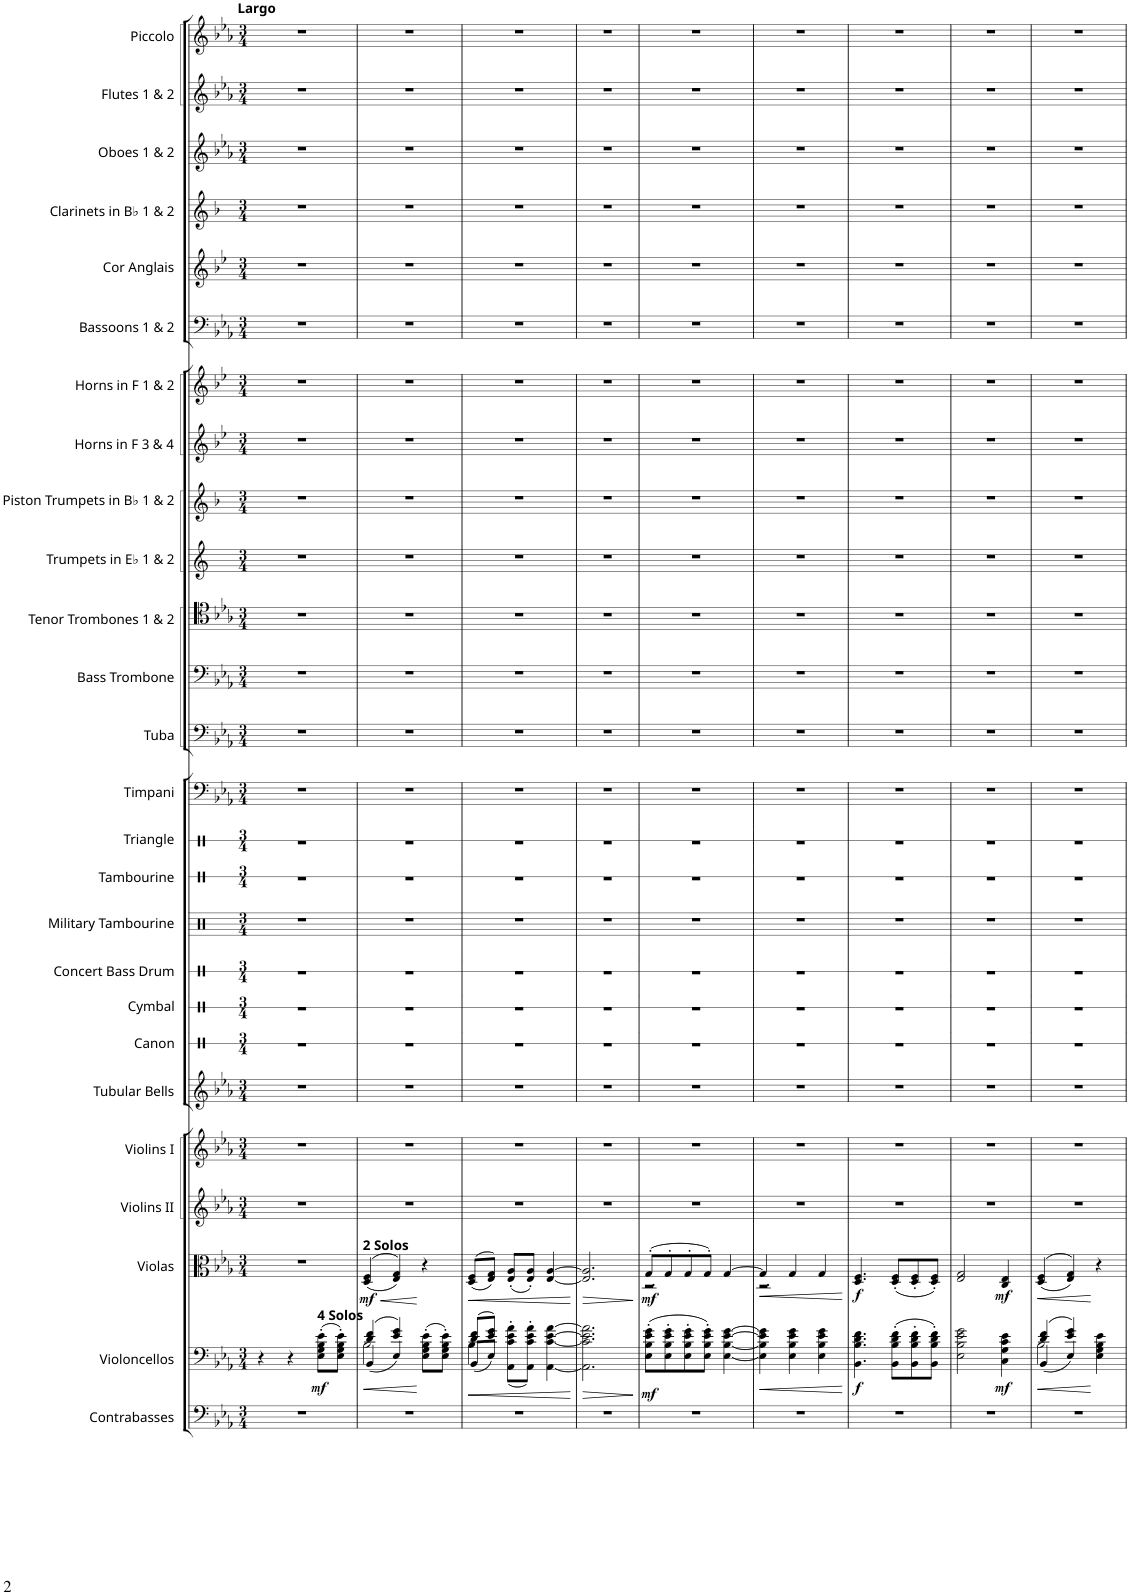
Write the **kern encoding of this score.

**kern	**kern	**dynam	**kern	**dynam	**kern	**kern	**kern	**kern	**kern	**kern	**kern	**kern	**kern	**kern	**kern	**kern	**kern	**kern	**kern	**kern	**kern	**kern	**kern	**kern	**kern	**kern	**kern
*part26	*part25	*part25	*part24	*part24	*part23	*part22	*part21	*part20	*part19	*part18	*part17	*part16	*part15	*part14	*part13	*part12	*part11	*part10	*part9	*part8	*part7	*part6	*part5	*part4	*part3	*part2	*part1
*staff26	*staff25	*staff25	*staff24	*staff24	*staff23	*staff22	*staff21	*staff20	*staff19	*staff18	*staff17	*staff16	*staff15	*staff14	*staff13	*staff12	*staff11	*staff10	*staff9	*staff8	*staff7	*staff6	*staff5	*staff4	*staff3	*staff2	*staff1
*I"Contrabasses	*I"Violoncellos	*	*I"Violas	*	*I"Violins II	*I"Violins I	*I"Tubular Bells	*I"Canon	*I"Cymbal	*I"Concert Bass Drum	*I"Military Tambourine	*I"Tambourine	*I"Triangle	*I"Timpani	*I"Tuba	*I"Bass Trombone	*I"Tenor Trombones 1 &amp; 2	*I"Trumpets in Eb 1 &amp; 2	*I"Piston Trumpets in Bb 1 &amp; 2	*I"Horns in F 3 &amp; 4	*I"Horns in F 1 &amp; 2	*I"Bassoons 1 &amp; 2	*I"Cor Anglais	*I"Clarinets in Bb 1 &amp; 2	*I"Oboes 1 &amp; 2	*I"Flutes 1 &amp; 2	*I"Piccolo
*I'Cbs.	*I'Vcs.	*	*I'Vlas.	*	*I'Vlns. II	*I'Vlns. I	*I'T.B.	*I'Can.	*I'Cym.	*I'Con. BD	*I'M. Tamb.	*I'Tamb.	*I'Trgl.	*I'Timp.	*I'Tba.	*I'B. Tbn.	*I'T. Tbn.	*	*I'Pist.	*	*	*I'Bsn.	*I'C. A.	*	*I'Ob.	*I'Fl.	*I'Picc.
*	*	*	*	*	*	*	*	*stria1	*stria1	*stria1	*	*stria1	*stria1	*	*	*	*	*	*	*	*	*	*	*	*	*	*
*clefF4	*clefF4	*	*clefC3	*	*clefG2	*clefG2	*clefG2	*clefX	*clefX	*clefX	*clefX	*clefX	*clefX	*clefF4	*clefF4	*clefF4	*clefC4	*clefG2	*clefG2	*clefG2	*clefG2	*clefF4	*clefG2	*clefG2	*clefG2	*clefG2	*clefG2
*Trd7c12	*	*	*	*	*	*	*	*	*	*	*	*	*	*	*	*	*	*Trd-2c-3	*Trd1c2	*Trd4c7	*Trd4c7	*	*Trd4c7	*Trd1c2	*	*	*Trd-7c-12
*k[b-e-a-]	*k[b-e-a-]	*	*k[b-e-a-]	*	*k[b-e-a-]	*k[b-e-a-]	*k[b-e-a-]	*k[]	*k[]	*k[]	*k[]	*k[]	*k[]	*k[b-e-a-]	*k[b-e-a-]	*k[b-e-a-]	*k[b-e-a-]	*k[]	*k[b-]	*k[b-e-]	*k[b-e-]	*k[b-e-a-]	*k[b-e-]	*k[b-]	*k[b-e-a-]	*k[b-e-a-]	*k[b-e-a-]
*M3/4	*M3/4	*	*M3/4	*	*M3/4	*M3/4	*M3/4	*M3/4	*M3/4	*M3/4	*M3/4	*M3/4	*M3/4	*M3/4	*M3/4	*M3/4	*M3/4	*M3/4	*M3/4	*M3/4	*M3/4	*M3/4	*M3/4	*M3/4	*M3/4	*M3/4	*M3/4
=1	=1	=1	=1	=1	=1	=1	=1	=1	=1	=1	=1	=1	=1	=1	=1	=1	=1	=1	=1	=1	=1	=1	=1	=1	=1	=1	=1
!	!	!	!	!	!	!	!	!	!	!	!	!	!	!	!	!	!	!	!	!	!	!	!	!	!	!	!LO:TX:a:B:t=Largo
2.r	4r	.	2.r	.	2.r	2.r	2.r	2.r	2.r	2.r	2.r	2.r	2.r	2.r	2.r	2.r	2.r	2.r	2.r	2.r	2.r	2.r	2.r	2.r	2.r	2.r	2.r
.	4r	.	.	.	.	.	.	.	.	.	.	.	.	.	.	.	.	.	.	.	.	.	.	.	.	.	.
!	!LO:TX:a:B:t=4 Solos	!	!	!	!	!	!	!	!	!	!	!	!	!	!	!	!	!	!	!	!	!	!	!	!	!	!
!	!	!LO:DY:b	!	!	!	!	!	!	!	!	!	!	!	!	!	!	!	!	!	!	!	!	!	!	!	!	!
.	(8E-\' 8G\' 8B-\' 8e-\'L	mf	.	.	.	.	.	.	.	.	.	.	.	.	.	.	.	.	.	.	.	.	.	.	.	.	.
.	8E-\' 8G\' 8B-\' 8e-\'J)	.	.	.	.	.	.	.	.	.	.	.	.	.	.	.	.	.	.	.	.	.	.	.	.	.	.
=2	=2	=2	=2	=2	=2	=2	=2	=2	=2	=2	=2	=2	=2	=2	=2	=2	=2	=2	=2	=2	=2	=2	=2	=2	=2	=2	=2
!	!	!	!LO:TX:a:B:t=2 Solos	!	!	!	!	!	!	!	!	!	!	!	!	!	!	!	!	!	!	!	!	!	!	!	!
!	!	!LO:HP:b	!	!LO:HP:b	!	!	!	!	!	!	!	!	!	!	!	!	!	!	!	!	!	!	!	!	!	!	!
*	*^	*	*	*	*	*	*	*	*	*	*	*	*	*	*	*	*	*	*	*	*	*	*	*	*	*	*
*	*	*^	*	*	*	*	*	*	*	*	*	*	*	*	*	*	*	*	*	*	*	*	*	*	*	*	*	*
!	!	!	!	!	!	!LO:DY:n=1:b	!	!	!	!	!	!	!	!	!	!	!	!	!	!	!	!	!	!	!	!	!	!	!
2.r	(>4d/ 4f/	2B-\	(<4BB-/	<	((>4D/ 4F/	< mf	2.r	2.r	2.r	2.r	2.r	2.r	2.r	2.r	2.r	2.r	2.r	2.r	2.r	2.r	2.r	2.r	2.r	2.r	2.r	2.r	2.r	2.r	2.r
.	4e-/ 4g/)	.	4E-/)	.	4E-/ 4G/))	.	.	.	.	.	.	.	.	.	.	.	.	.	.	.	.	.	.	.	.	.	.	.	.
.	(>8E-\'> 8G\'> 8B-\'> 8e-\'>L	4ryy	4ryy	[	4r	[	.	.	.	.	.	.	.	.	.	.	.	.	.	.	.	.	.	.	.	.	.	.	.
.	8E-\'> 8G\'> 8B-\'> 8e-\'>J)	.	.	.	.	.	.	.	.	.	.	.	.	.	.	.	.	.	.	.	.	.	.	.	.	.	.	.	.
=3	=3	=3	=3	=3	=3	=3	=3	=3	=3	=3	=3	=3	=3	=3	=3	=3	=3	=3	=3	=3	=3	=3	=3	=3	=3	=3	=3	=3	=3
!	!	!	!	!LO:HP:b	!	!LO:HP:b	!	!	!	!	!	!	!	!	!	!	!	!	!	!	!	!	!	!	!	!	!	!	!
2.r	(8d/ 8f/L	4B-\	(<8BB-/L	<	((>8D/ 8F/L	<	2.r	2.r	2.r	2.r	2.r	2.r	2.r	2.r	2.r	2.r	2.r	2.r	2.r	2.r	2.r	2.r	2.r	2.r	2.r	2.r	2.r	2.r	2.r
.	8e-/ 8g/J)	.	8E-/J)	.	8E-/ 8G/J))	.	.	.	.	.	.	.	.	.	.	.	.	.	.	.	.	.	.	.	.	.	.	.	.
.	(<8AA-\' 8c\' 8e-\' 8a-\'L	2ryy	2ryy	.	(8E-/' 8A-/'L	.	.	.	.	.	.	.	.	.	.	.	.	.	.	.	.	.	.	.	.	.	.	.	.
.	8AA-\' 8c\' 8e-\' 8a-\'J)	.	.	.	8E-/' 8A-/'J)	.	.	.	.	.	.	.	.	.	.	.	.	.	.	.	.	.	.	.	.	.	.	.	.
.	[<4AA-\ [4c\ [4e-\ [4a-\	.	.	.	[4E-/ [4A-/	.	.	.	.	.	.	.	.	.	.	.	.	.	.	.	.	.	.	.	.	.	.	.	.
*	*v	*v	*v	*	*	*	*	*	*	*	*	*	*	*	*	*	*	*	*	*	*	*	*	*	*	*	*	*	*
.	.	[	.	[	.	.	.	.	.	.	.	.	.	.	.	.	.	.	.	.	.	.	.	.	.	.	.
=4	=4	=4	=4	=4	=4	=4	=4	=4	=4	=4	=4	=4	=4	=4	=4	=4	=4	=4	=4	=4	=4	=4	=4	=4	=4	=4	=4
!	!	!LO:HP:b	!	!LO:HP:b	!	!	!	!	!	!	!	!	!	!	!	!	!	!	!	!	!	!	!	!	!	!	!
2.r	2.AA-\] 2.c\] 2.e-\] 2.a-\]	>	2.E-/] 2.A-/]	>	2.r	2.r	2.r	2.r	2.r	2.r	2.r	2.r	2.r	2.r	2.r	2.r	2.r	2.r	2.r	2.r	2.r	2.r	2.r	2.r	2.r	2.r	2.r
.	.	]	.	]	.	.	.	.	.	.	.	.	.	.	.	.	.	.	.	.	.	.	.	.	.	.	.
=5	=5	=5	=5	=5	=5	=5	=5	=5	=5	=5	=5	=5	=5	=5	=5	=5	=5	=5	=5	=5	=5	=5	=5	=5	=5	=5	=5
*	*	*	*^	*	*	*	*	*	*	*	*	*	*	*	*	*	*	*	*	*	*	*	*	*	*	*	*
!	!	!LO:DY:b	!	!	!LO:DY:b	!	!	!	!	!	!	!	!	!	!	!	!	!	!	!	!	!	!	!	!	!	!	!
2.r	(8E-\' 8B-\' 8e-\' 8g\'L	mf	(>8G'>/L	2.r	mf	2.r	2.r	2.r	2.r	2.r	2.r	2.r	2.r	2.r	2.r	2.r	2.r	2.r	2.r	2.r	2.r	2.r	2.r	2.r	2.r	2.r	2.r	2.r
.	8E-\' 8B-\' 8e-\' 8g\'	.	8G'>/	.	.	.	.	.	.	.	.	.	.	.	.	.	.	.	.	.	.	.	.	.	.	.	.	.
.	8E-\' 8B-\' 8e-\' 8g\'	.	8G'>/	.	.	.	.	.	.	.	.	.	.	.	.	.	.	.	.	.	.	.	.	.	.	.	.	.
.	8E-\' 8B-\' 8e-\' 8g\'J)	.	8G'>/J)	.	.	.	.	.	.	.	.	.	.	.	.	.	.	.	.	.	.	.	.	.	.	.	.	.
.	[4E-\ [4B-\ [4e-\ [4g\	.	[>4G/	.	.	.	.	.	.	.	.	.	.	.	.	.	.	.	.	.	.	.	.	.	.	.	.	.
=6	=6	=6	=6	=6	=6	=6	=6	=6	=6	=6	=6	=6	=6	=6	=6	=6	=6	=6	=6	=6	=6	=6	=6	=6	=6	=6	=6	=6
!	!	!LO:HP:b	!	!	!LO:HP:b	!	!	!	!	!	!	!	!	!	!	!	!	!	!	!	!	!	!	!	!	!	!	!
2.r	4E-\] 4B-\] 4e-\] 4g\]	<	4G/]	2.r	<	2.r	2.r	2.r	2.r	2.r	2.r	2.r	2.r	2.r	2.r	2.r	2.r	2.r	2.r	2.r	2.r	2.r	2.r	2.r	2.r	2.r	2.r	2.r
.	4E-\ 4B-\ 4e-\ 4g\	.	4G/	.	.	.	.	.	.	.	.	.	.	.	.	.	.	.	.	.	.	.	.	.	.	.	.	.
.	4E-\ 4B-\ 4e-\ 4g\	.	4G/	.	.	.	.	.	.	.	.	.	.	.	.	.	.	.	.	.	.	.	.	.	.	.	.	.
*	*	*	*v	*v	*	*	*	*	*	*	*	*	*	*	*	*	*	*	*	*	*	*	*	*	*	*	*	*
.	.	[	.	[	.	.	.	.	.	.	.	.	.	.	.	.	.	.	.	.	.	.	.	.	.	.	.
=7	=7	=7	=7	=7	=7	=7	=7	=7	=7	=7	=7	=7	=7	=7	=7	=7	=7	=7	=7	=7	=7	=7	=7	=7	=7	=7	=7
!	!	!LO:DY:b	!	!LO:DY:b	!	!	!	!	!	!	!	!	!	!	!	!	!	!	!	!	!	!	!	!	!	!	!
2.r	4.BB-\ 4.B-\ 4.d\ 4.f\	f	4.D/ 4.F/	f	2.r	2.r	2.r	2.r	2.r	2.r	2.r	2.r	2.r	2.r	2.r	2.r	2.r	2.r	2.r	2.r	2.r	2.r	2.r	2.r	2.r	2.r	2.r
.	(8BB-\' 8B-\' 8d\' 8f\'L	.	(8D/' 8F/'L	.	.	.	.	.	.	.	.	.	.	.	.	.	.	.	.	.	.	.	.	.	.	.	.
.	8BB-\' 8B-\' 8d\' 8f\'	.	8D/' 8F/'	.	.	.	.	.	.	.	.	.	.	.	.	.	.	.	.	.	.	.	.	.	.	.	.
.	8BB-\' 8B-\' 8d\' 8f\'J)	.	8D/' 8F/'J)	.	.	.	.	.	.	.	.	.	.	.	.	.	.	.	.	.	.	.	.	.	.	.	.
=8	=8	=8	=8	=8	=8	=8	=8	=8	=8	=8	=8	=8	=8	=8	=8	=8	=8	=8	=8	=8	=8	=8	=8	=8	=8	=8	=8
2.r	2E-\ 2B-\ 2e-\ 2g\	.	2E-/ 2G/	.	2.r	2.r	2.r	2.r	2.r	2.r	2.r	2.r	2.r	2.r	2.r	2.r	2.r	2.r	2.r	2.r	2.r	2.r	2.r	2.r	2.r	2.r	2.r
!	!	!LO:DY:b	!	!LO:DY:b	!	!	!	!	!	!	!	!	!	!	!	!	!	!	!	!	!	!	!	!	!	!	!
.	4C\ 4G\ 4c\ 4e-\	mf	4C/ 4E-/	mf	.	.	.	.	.	.	.	.	.	.	.	.	.	.	.	.	.	.	.	.	.	.	.
=9	=9	=9	=9	=9	=9	=9	=9	=9	=9	=9	=9	=9	=9	=9	=9	=9	=9	=9	=9	=9	=9	=9	=9	=9	=9	=9	=9
!	!	!LO:HP:b	!	!LO:HP:b	!	!	!	!	!	!	!	!	!	!	!	!	!	!	!	!	!	!	!	!	!	!	!
*	*^	*	*	*	*	*	*	*	*	*	*	*	*	*	*	*	*	*	*	*	*	*	*	*	*	*	*
*	*	*^	*	*	*	*	*	*	*	*	*	*	*	*	*	*	*	*	*	*	*	*	*	*	*	*	*	*
2.r	(>4d/ 4f/	2B-\	(<4BB-/	<	((>4D/ 4F/	<	2.r	2.r	2.r	2.r	2.r	2.r	2.r	2.r	2.r	2.r	2.r	2.r	2.r	2.r	2.r	2.r	2.r	2.r	2.r	2.r	2.r	2.r	2.r
.	4e-/ 4g/)	.	4E-/)	.	4E-/ 4G/))	.	.	.	.	.	.	.	.	.	.	.	.	.	.	.	.	.	.	.	.	.	.	.	.
.	4E-\ 4G\ 4B-\ 4e-\	4ryy	4ryy	[	4r	[	.	.	.	.	.	.	.	.	.	.	.	.	.	.	.	.	.	.	.	.	.	.	.
*	*v	*v	*v	*	*	*	*	*	*	*	*	*	*	*	*	*	*	*	*	*	*	*	*	*	*	*	*	*	*
=	=	=	=	=	=	=	=	=	=	=	=	=	=	=	=	=	=	=	=	=	=	=	=	=	=	=	=
*-	*-	*-	*-	*-	*-	*-	*-	*-	*-	*-	*-	*-	*-	*-	*-	*-	*-	*-	*-	*-	*-	*-	*-	*-	*-	*-	*-
